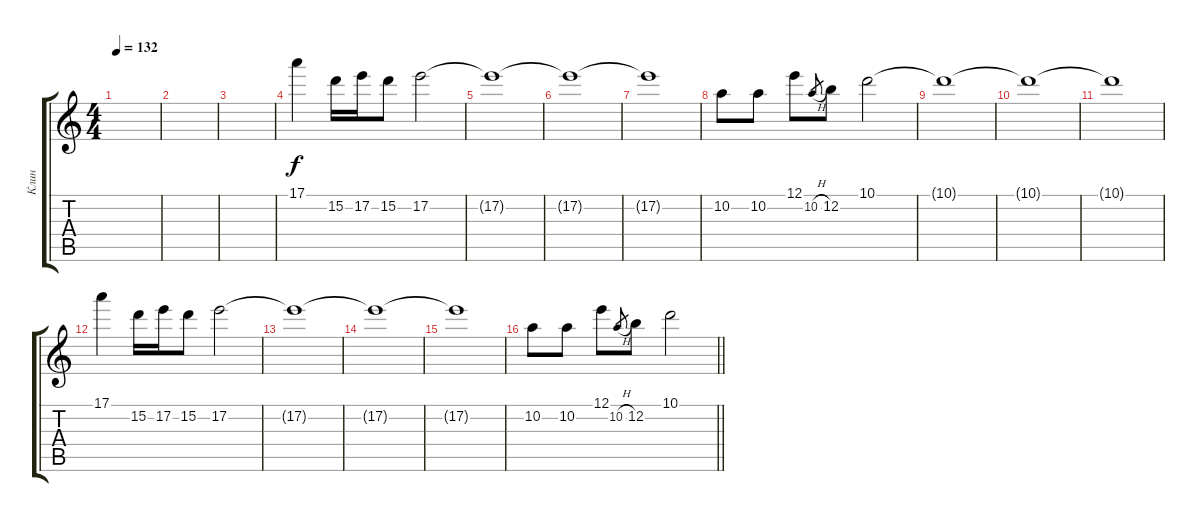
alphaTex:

\track ("Клин" "Клин") {instrument acousticguitarsteel}
\staff {score tabs}
\tuning (E4 B3 G3 D3 A2 E2) {hide}
\ts (4 4)
\tempo 132
\clef g2
\ks c
|
|
|
17.1.4{volume 14 balance 5 instrument overdrivenguitar} 15.2.16 17.2.16 15.2.8 17.2.2 |
17.2{t}.1 |
17.2{t}.1 |
17.2{t}.1 |
10.2.8 10.2.8 12.1.8 10.2{h}.8{gr} 12.2.8 10.1.2 |
10.1{t}.1 |
10.1{t}.1 |
10.1{t}.1 |
17.1.4{volume 14 balance 5 instrument overdrivenguitar} 15.2.16 17.2.16 15.2.8 17.2.2 |
17.2{t}.1 |
17.2{t}.1 |
17.2{t}.1 |
\barLineRight lightlight
10.2.8 10.2.8 12.1.8 10.2{h}.8{gr} 12.2.8 10.1.2
